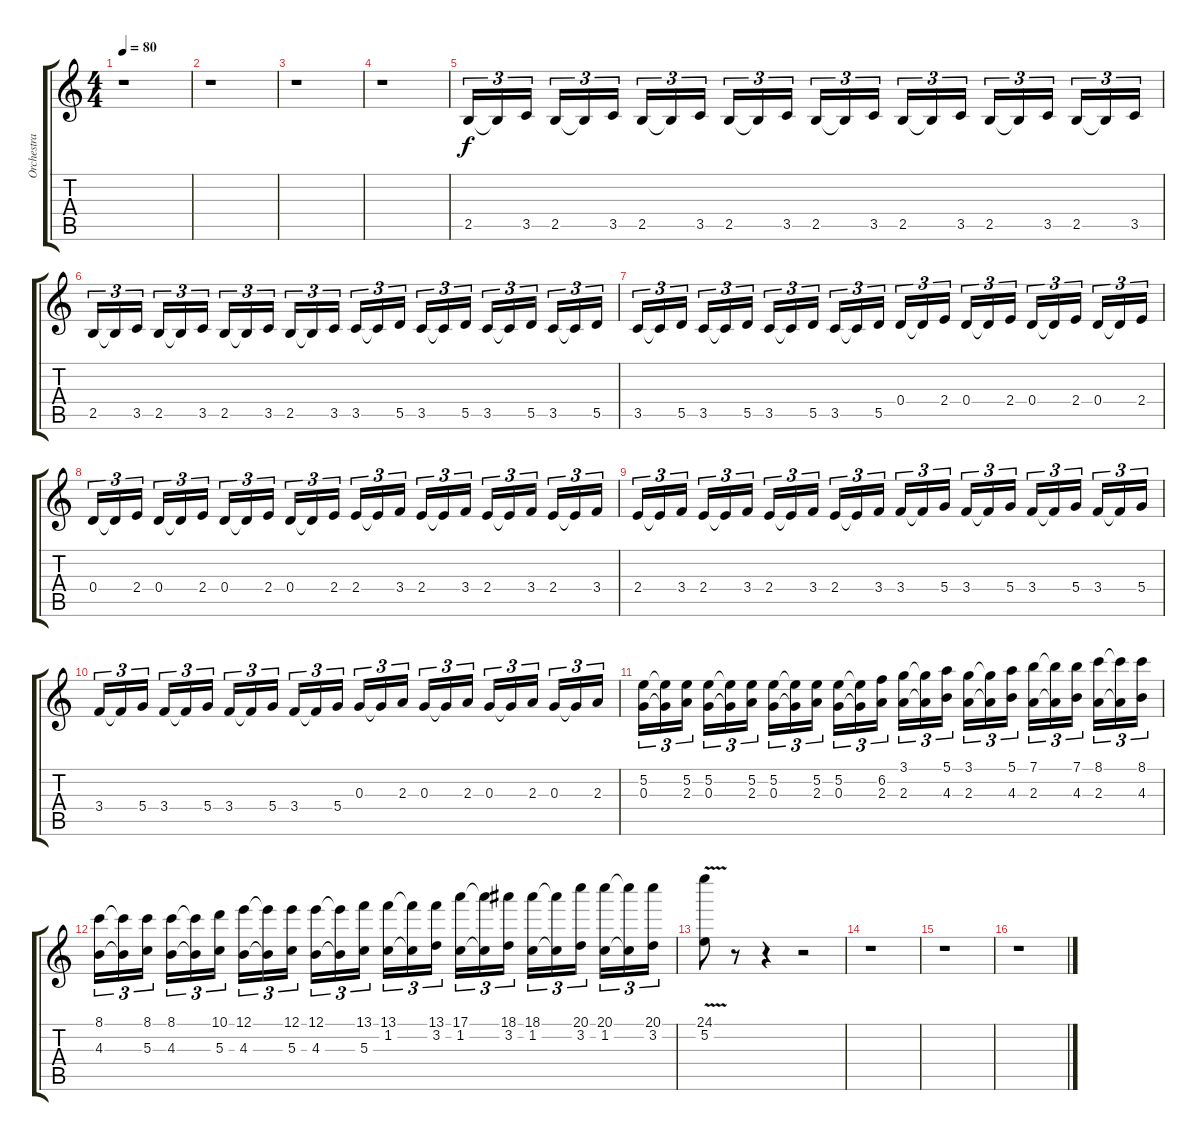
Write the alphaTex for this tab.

\track ("Orchestra 2" "Orchestra ") {instrument stringensemble1}
\staff {score tabs}
\tuning (E5 B4 G4 D4 A3 E3) {hide}
\ts (4 4)
\tempo 80
\clef g2
\ks c
r.1{dy f} |
r.1 |
r.1 |
r.1 |
2.5.16{tu (3 2)} 2.5{t}.16{tu (3 2)} 3.5.16{tu (3 2)} 2.5.16{tu (3 2)} 2.5{t}.16{tu (3 2)} 3.5.16{tu (3 2)} 2.5.16{tu (3 2)} 2.5{t}.16{tu (3 2)} 3.5.16{tu (3 2)} 2.5.16{tu (3 2)} 2.5{t}.16{tu (3 2)} 3.5.16{tu (3 2)} 2.5.16{tu (3 2)} 2.5{t}.16{tu (3 2)} 3.5.16{tu (3 2)} 2.5.16{tu (3 2)} 2.5{t}.16{tu (3 2)} 3.5.16{tu (3 2)} 2.5.16{tu (3 2)} 2.5{t}.16{tu (3 2)} 3.5.16{tu (3 2)} 2.5.16{tu (3 2)} 2.5{t}.16{tu (3 2)} 3.5.16{tu (3 2)} |
2.5.16{tu (3 2)} 2.5{t}.16{tu (3 2)} 3.5.16{tu (3 2)} 2.5.16{tu (3 2)} 2.5{t}.16{tu (3 2)} 3.5.16{tu (3 2)} 2.5.16{tu (3 2)} 2.5{t}.16{tu (3 2)} 3.5.16{tu (3 2)} 2.5.16{tu (3 2)} 2.5{t}.16{tu (3 2)} 3.5.16{tu (3 2)} 3.5.16{tu (3 2)} 3.5{t}.16{tu (3 2)} 5.5.16{tu (3 2)} 3.5.16{tu (3 2)} 3.5{t}.16{tu (3 2)} 5.5.16{tu (3 2)} 3.5.16{tu (3 2)} 3.5{t}.16{tu (3 2)} 5.5.16{tu (3 2)} 3.5.16{tu (3 2)} 3.5{t}.16{tu (3 2)} 5.5.16{tu (3 2)} |
3.5.16{tu (3 2)} 3.5{t}.16{tu (3 2)} 5.5.16{tu (3 2)} 3.5.16{tu (3 2)} 3.5{t}.16{tu (3 2)} 5.5.16{tu (3 2)} 3.5.16{tu (3 2)} 3.5{t}.16{tu (3 2)} 5.5.16{tu (3 2)} 3.5.16{tu (3 2)} 3.5{t}.16{tu (3 2)} 5.5.16{tu (3 2)} 0.4.16{tu (3 2)} 0.4{t}.16{tu (3 2)} 2.4.16{tu (3 2)} 0.4.16{tu (3 2)} 0.4{t}.16{tu (3 2)} 2.4.16{tu (3 2)} 0.4.16{tu (3 2)} 0.4{t}.16{tu (3 2)} 2.4.16{tu (3 2)} 0.4.16{tu (3 2)} 0.4{t}.16{tu (3 2)} 2.4.16{tu (3 2)} |
0.4.16{tu (3 2)} 0.4{t}.16{tu (3 2)} 2.4.16{tu (3 2)} 0.4.16{tu (3 2)} 0.4{t}.16{tu (3 2)} 2.4.16{tu (3 2)} 0.4.16{tu (3 2)} 0.4{t}.16{tu (3 2)} 2.4.16{tu (3 2)} 0.4.16{tu (3 2)} 0.4{t}.16{tu (3 2)} 2.4.16{tu (3 2)} 2.4.16{tu (3 2)} 2.4{t}.16{tu (3 2)} 3.4.16{tu (3 2)} 2.4.16{tu (3 2)} 2.4{t}.16{tu (3 2)} 3.4.16{tu (3 2)} 2.4.16{tu (3 2)} 2.4{t}.16{tu (3 2)} 3.4.16{tu (3 2)} 2.4.16{tu (3 2)} 2.4{t}.16{tu (3 2)} 3.4.16{tu (3 2)} |
2.4.16{tu (3 2)} 2.4{t}.16{tu (3 2)} 3.4.16{tu (3 2)} 2.4.16{tu (3 2)} 2.4{t}.16{tu (3 2)} 3.4.16{tu (3 2)} 2.4.16{tu (3 2)} 2.4{t}.16{tu (3 2)} 3.4.16{tu (3 2)} 2.4.16{tu (3 2)} 2.4{t}.16{tu (3 2)} 3.4.16{tu (3 2)} 3.4.16{tu (3 2)} 3.4{t}.16{tu (3 2)} 5.4.16{tu (3 2)} 3.4.16{tu (3 2)} 3.4{t}.16{tu (3 2)} 5.4.16{tu (3 2)} 3.4.16{tu (3 2)} 3.4{t}.16{tu (3 2)} 5.4.16{tu (3 2)} 3.4.16{tu (3 2)} 3.4{t}.16{tu (3 2)} 5.4.16{tu (3 2)} |
3.4.16{tu (3 2)} 3.4{t}.16{tu (3 2)} 5.4.16{tu (3 2)} 3.4.16{tu (3 2)} 3.4{t}.16{tu (3 2)} 5.4.16{tu (3 2)} 3.4.16{tu (3 2)} 3.4{t}.16{tu (3 2)} 5.4.16{tu (3 2)} 3.4.16{tu (3 2)} 3.4{t}.16{tu (3 2)} 5.4.16{tu (3 2)} 0.3.16{tu (3 2)} 0.3{t}.16{tu (3 2)} 2.3.16{tu (3 2)} 0.3.16{tu (3 2)} 0.3{t}.16{tu (3 2)} 2.3.16{tu (3 2)} 0.3.16{tu (3 2)} 0.3{t}.16{tu (3 2)} 2.3.16{tu (3 2)} 0.3.16{tu (3 2)} 0.3{t}.16{tu (3 2)} 2.3.16{tu (3 2)} |
(5.2 0.3).16{tu (3 2)} (5.2{t} 0.3{t}).16{tu (3 2)} (5.2 2.3).16{tu (3 2)} (5.2 0.3).16{tu (3 2)} (5.2{t} 0.3{t}).16{tu (3 2)} (5.2 2.3).16{tu (3 2)} (5.2 0.3).16{tu (3 2)} (5.2{t} 0.3{t}).16{tu (3 2)} (5.2 2.3).16{tu (3 2)} (5.2 0.3).16{tu (3 2)} (5.2{t} 0.3{t}).16{tu (3 2)} (6.2 2.3).16{tu (3 2)} (3.1 2.3).16{tu (3 2)} (3.1{t} 2.3{t}).16{tu (3 2)} (5.1 4.3).16{tu (3 2)} (3.1 2.3).16{tu (3 2)} (3.1{t} 2.3{t}).16{tu (3 2)} (5.1 4.3).16{tu (3 2)} (7.1 2.3).16{tu (3 2)} (7.1{t} 2.3{t}).16{tu (3 2)} (7.1 4.3).16{tu (3 2)} (8.1 2.3).16{tu (3 2)} (8.1{t} 2.3{t}).16{tu (3 2)} (8.1 4.3).16{tu (3 2)} |
(8.1 4.3).16{tu (3 2)} (8.1{t} 4.3{t}).16{tu (3 2)} (8.1 5.3).16{tu (3 2)} (8.1 4.3).16{tu (3 2)} (8.1{t} 4.3{t}).16{tu (3 2)} (10.1 5.3).16{tu (3 2)} (12.1 4.3).16{tu (3 2)} (12.1{t} 4.3{t}).16{tu (3 2)} (12.1 5.3).16{tu (3 2)} (12.1 4.3).16{tu (3 2)} (12.1{t} 4.3{t}).16{tu (3 2)} (13.1 5.3).16{tu (3 2)} (13.1 1.2).16{tu (3 2)} (13.1{t} 1.2{t}).16{tu (3 2)} (13.1 3.2).16{tu (3 2)} (17.1 1.2).16{tu (3 2)} (17.1{t} 1.2{t}).16{tu (3 2)} (18.1 3.2).16{tu (3 2)} (18.1 1.2).16{tu (3 2)} (18.1{t} 1.2{t}).16{tu (3 2)} (20.1 3.2).16{tu (3 2)} (20.1 1.2).16{tu (3 2)} (20.1{t} 1.2{t}).16{tu (3 2)} (20.1 3.2).16{tu (3 2)} |
(24.1{v} 5.2{v}).8 r.8 r.4 r.2 |
r.1 |
r.1 |
r.1
